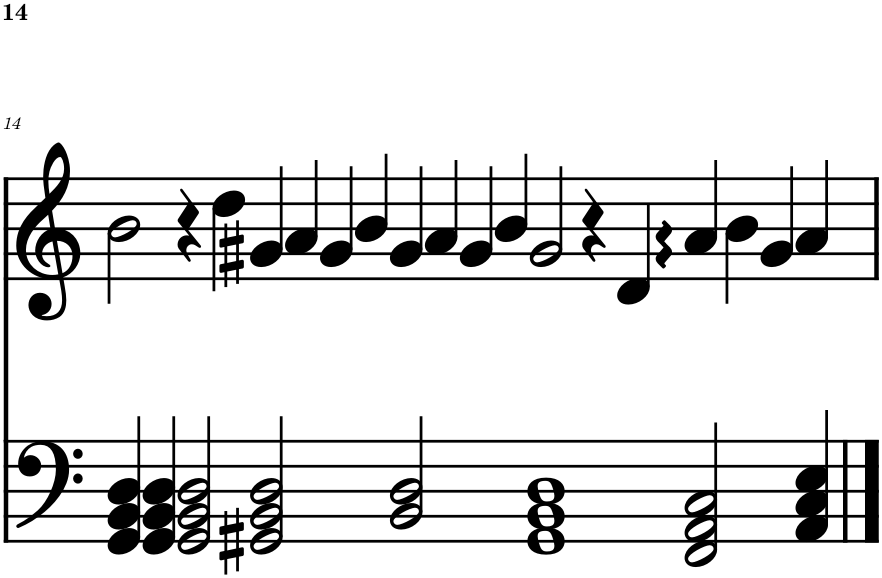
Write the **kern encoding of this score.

**kern	**kern
*part2	*part1
*staff2	*staff1
*I"Voice	*I"Voice
*I'V	*I'V
!!LO:PB:g=z
*clefF4	*clefG2
*k[]	*k[]
*M4/4	*M4/4
=14	=14
4GG/ 4BB/ 4D/	2b\
4GG/ 4BB/ 4D/	.
2GG/ 2BB/ 2D/	4r
.	4dd\
2GG#X/ 2BB/ 2D/	4g#X/
.	4a/
2ryy	4g#/
.	4b/
2BB/ 2D/	4g#/
.	4a/
2ryy	4g#/
.	4b/
1GG# 1BB 1D	2g#/
.	4r
.	4d/
2FF/ 2AA/ 2C/	4a::/
.	4b\
4ryy	4g#/
4AA/ 4C/ 4E/	4a/
=	=
*-	*-
